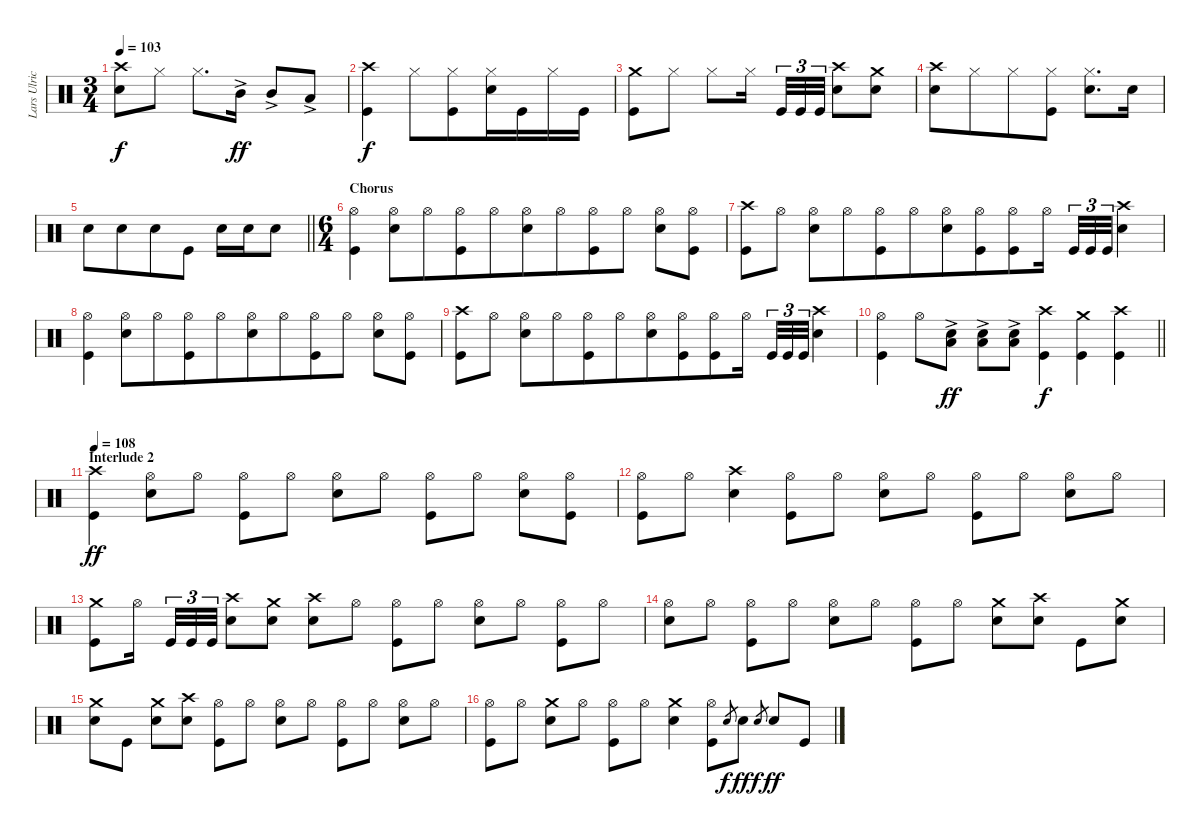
\track ("Lars Ulrich" "Lars Ulric") {instrument percussion}
\staff {score}
\articulation defaults
\ts (3 4)
\tempo 103
\clef neutral
\ks c
("Crash high (hit)" "Snare (hit) 2").8{dy f} "Hi-Hat (closed)".8 "Hi-Hat (closed)".8{d} "Mid Tom (hit)"{ac}.16{dy ff} "Mid Tom (hit)"{ac}.8 "Low Tom (hit)"{ac}.8 |
("Crash high (hit)" "Kick (hit)").4{dy f beam merge} "Hi-Hat (closed)".8 ("Hi-Hat (closed)" "Kick (hit)").8{beam merge} ("Hi-Hat (closed)" "Snare (hit) 2").16 "Kick (hit)".16 "Hi-Hat (closed)".16 "Kick (hit)".16 |
("Crash medium (hit)" "Kick (hit)").8 "Hi-Hat (closed)".8 "Hi-Hat (closed)".8 "Hi-Hat (closed)".16{beam splitsecondary} "Kick (hit)".32{tu (3 2)} "Kick (hit)".32{tu (3 2)} "Kick (hit)".32{tu (3 2)} ("Crash high (hit)" "Snare (hit) 2").8 ("Crash medium (hit)" "Snare (hit) 2").8 |
("Crash high (hit)" "Snare (hit) 2").8 "Hi-Hat (closed)".8{beam merge} "Hi-Hat (closed)".8 ("Hi-Hat (closed)" "Kick (hit)").8 ("Hi-Hat (closed)" "Snare (hit) 2").8{d} "Snare (hit) 2".16 |
\barLineRight lightlight "Snare (hit) 2".8{beam Down} "Snare (hit) 2".8{beam Down beam merge} "Snare (hit) 2".8{beam Down} "Kick (hit)".8{beam Down} "Snare (hit) 2".16 "Snare (hit) 2".16 "Snare (hit) 2".8
|
\ts (6 4)
\section ("" "Chorus")
("Hi-Hat (open)" "Kick (hit)").4 ("Hi-Hat (open)" "Snare (hit) 2").8{beam merge} "Hi-Hat (open)".8{beam merge} ("Hi-Hat (open)" "Kick (hit)").8{beam merge} "Hi-Hat (open)".8{beam merge} ("Hi-Hat (open)" "Snare (hit) 2").8{beam merge} "Hi-Hat (open)".8{beam merge} ("Hi-Hat (open)" "Kick (hit)").8{beam merge} "Hi-Hat (open)".8 ("Hi-Hat (open)" "Snare (hit) 2").8 ("Hi-Hat (open)" "Kick (hit)").8 |
("Crash high (hit)" "Kick (hit)").8 "Hi-Hat (open)".8 ("Hi-Hat (open)" "Snare (hit) 2").8{beam merge} "Hi-Hat (open)".8{beam merge} ("Hi-Hat (open)" "Kick (hit)").8{beam merge} "Hi-Hat (open)".8{beam merge} ("Hi-Hat (open)" "Snare (hit) 2").8{beam merge} ("Hi-Hat (open)" "Kick (hit)").8{beam merge} ("Hi-Hat (open)" "Kick (hit)").8 "Hi-Hat (open)".16{beam splitsecondary} "Kick (hit)".32{tu (3 2)} "Kick (hit)".32{tu (3 2)} "Kick (hit)".32{tu (3 2)} ("Crash high (hit)" "Snare (hit) 2").4 |
("Hi-Hat (open)" "Kick (hit)").4 ("Hi-Hat (open)" "Snare (hit) 2").8{beam merge} "Hi-Hat (open)".8{beam merge} ("Hi-Hat (open)" "Kick (hit)").8{beam merge} "Hi-Hat (open)".8{beam merge} ("Hi-Hat (open)" "Snare (hit) 2").8{beam merge} "Hi-Hat (open)".8{beam merge} ("Hi-Hat (open)" "Kick (hit)").8{beam merge} "Hi-Hat (open)".8 ("Hi-Hat (open)" "Snare (hit) 2").8 ("Hi-Hat (open)" "Kick (hit)").8 |
("Crash high (hit)" "Kick (hit)").8 "Hi-Hat (open)".8 ("Hi-Hat (open)" "Snare (hit) 2").8{beam merge} "Hi-Hat (open)".8{beam merge} ("Hi-Hat (open)" "Kick (hit)").8{beam merge} "Hi-Hat (open)".8{beam merge} ("Hi-Hat (open)" "Snare (hit) 2").8{beam merge} ("Hi-Hat (open)" "Kick (hit)").8{beam merge} ("Hi-Hat (open)" "Kick (hit)").8 "Hi-Hat (open)".16{beam splitsecondary} "Kick (hit)".32{tu (3 2)} "Kick (hit)".32{tu (3 2)} "Kick (hit)".32{tu (3 2)} ("Crash high (hit)" "Snare (hit) 2").4 |
\barLineRight lightlight
("Hi-Hat (open)" "Kick (hit)").4 "Hi-Hat (open)".8 ("Low Floor Tom (hit)"{ac} "Snare (hit) 2"{ac}).8{dy ff} ("Low Floor Tom (hit)"{ac} "Snare (hit) 2"{ac}).8 ("Low Floor Tom (hit)"{ac} "Snare (hit) 2"{ac}).8 ("Crash high (hit)" "Kick (hit)").4{dy f} ("Crash medium (hit)" "Kick (hit)").4 ("Crash high (hit)" "Kick (hit)").4 |
\section ("" "Interlude 2")
\tempo 108
("Crash high (hit)" "Kick (hit)").4{dy ff} ("Hi-Hat (open)" "Snare (hit) 2").8 "Hi-Hat (open)".8 ("Hi-Hat (open)" "Kick (hit)").8 "Hi-Hat (open)".8 ("Hi-Hat (open)" "Snare (hit) 2").8 "Hi-Hat (open)".8 ("Hi-Hat (open)" "Kick (hit)").8 "Hi-Hat (open)".8 ("Hi-Hat (open)" "Snare (hit) 2").8 ("Hi-Hat (open)" "Kick (hit)").8 |
("Hi-Hat (open)" "Kick (hit)").8 "Hi-Hat (open)".8 ("Crash high (hit)" "Snare (hit) 2").4 ("Hi-Hat (open)" "Kick (hit)").8 "Hi-Hat (open)".8 ("Hi-Hat (open)" "Snare (hit) 2").8 "Hi-Hat (open)".8 ("Hi-Hat (open)" "Kick (hit)").8 "Hi-Hat (open)".8 ("Hi-Hat (open)" "Snare (hit) 2").8 "Hi-Hat (open)".8 |
("Crash medium (hit)" "Kick (hit)").8 "Hi-Hat (open)".16{beam splitsecondary} "Kick (hit)".32{tu (3 2)} "Kick (hit)".32{tu (3 2)} "Kick (hit)".32{tu (3 2)} ("Crash high (hit)" "Snare (hit) 2").8 ("Crash medium (hit)" "Snare (hit) 2").8 ("Crash high (hit)" "Snare (hit) 2").8 "Hi-Hat (open)".8 ("Hi-Hat (open)" "Kick (hit)").8 "Hi-Hat (open)".8 ("Hi-Hat (open)" "Snare (hit) 2").8 "Hi-Hat (open)".8 ("Hi-Hat (open)" "Kick (hit)").8 "Hi-Hat (open)".8 |
("Hi-Hat (open)" "Snare (hit) 2").8 "Hi-Hat (open)".8 ("Hi-Hat (open)" "Kick (hit)").8 "Hi-Hat (open)".8 ("Hi-Hat (open)" "Snare (hit) 2").8 "Hi-Hat (open)".8 ("Hi-Hat (open)" "Kick (hit)").8 "Hi-Hat (open)".8 ("Crash medium (hit)" "Snare (hit) 2").8 ("Crash high (hit)" "Snare (hit) 2").8 "Kick (hit)".8 ("Crash medium (hit)" "Snare (hit) 2").8 |
("Crash medium (hit)" "Snare (hit) 2").8 "Kick (hit)".8 ("Crash medium (hit)" "Snare (hit) 2").8 ("Crash high (hit)" "Snare (hit) 2").8 ("Hi-Hat (open)" "Kick (hit)").8 "Hi-Hat (open)".8 ("Hi-Hat (open)" "Snare (hit) 2").8 "Hi-Hat (open)".8 ("Hi-Hat (open)" "Kick (hit)").8 "Hi-Hat (open)".8 ("Hi-Hat (open)" "Snare (hit) 2").8 "Hi-Hat (open)".8 |
("Hi-Hat (open)" "Kick (hit)").8 "Hi-Hat (open)".8 ("Crash medium (hit)" "Snare (hit) 2").8 "Hi-Hat (open)".8 ("Hi-Hat (open)" "Kick (hit)").8 "Hi-Hat (open)".8 ("Crash medium (hit)" "Snare (hit) 2").4 ("Hi-Hat (open)" "Kick (hit)").8 "Snare (hit) 2".8{gr dy f} "Snare (hit) 2".8{dy ff} "Snare (hit) 2".8{gr dy f} "Snare (hit) 2".8{dy ff} "Kick (hit)".8
